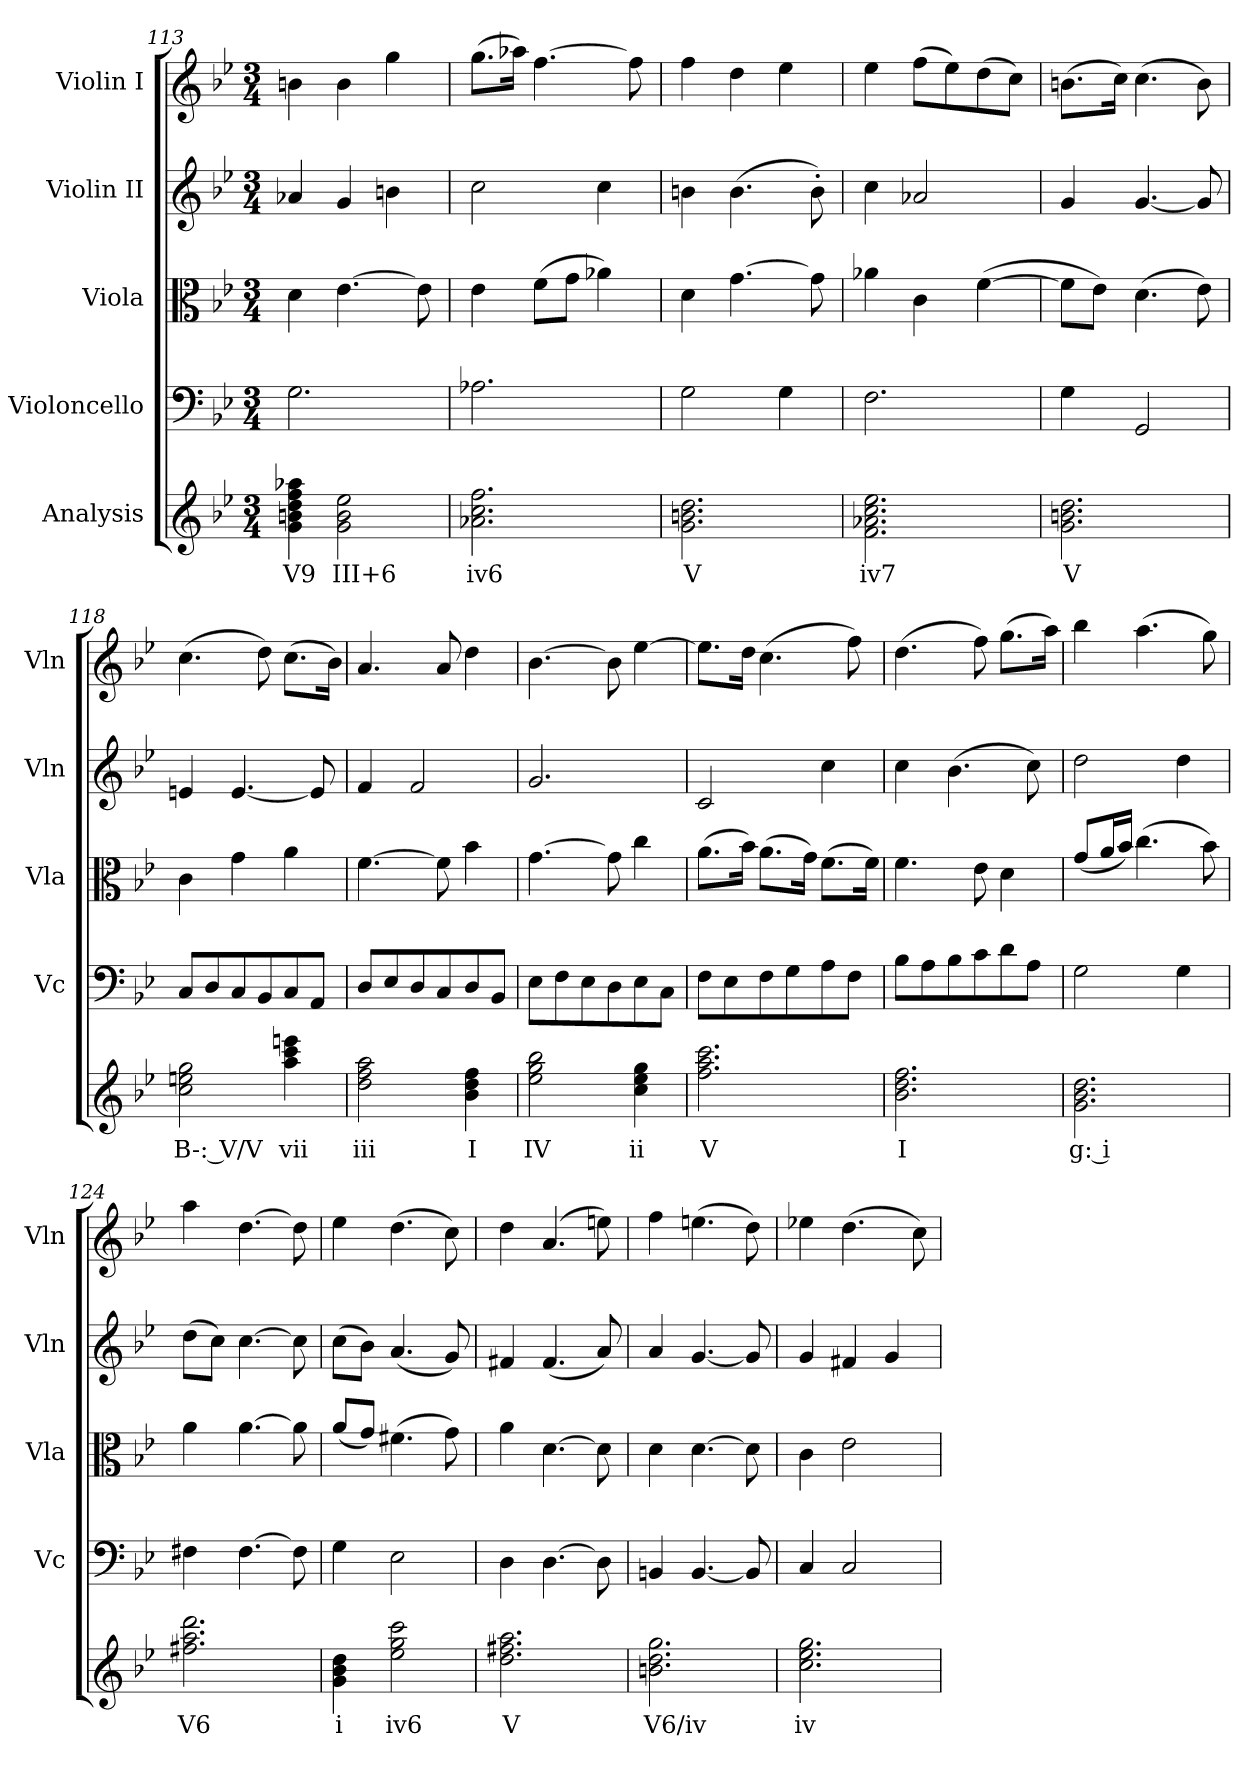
**kern	**text	**kern	**kern	**kern	**kern
*part5	*part5	*part4	*part3	*part2	*part1
*staff5	*staff5	*staff4	*staff3	*staff2	*staff1
*I"Analysis	*	*I"Violoncello	*I"Viola	*I"Violin II	*I"Violin I
*	*	*I'Vc	*I'Vla	*I'Vln	*I'Vln
*clefG2	*	*clefF4	*clefC3	*clefG2	*clefG2
*k[b-e-]	*	*k[b-e-]	*k[b-e-]	*k[b-e-]	*k[b-e-]
*M3/4	*	*M3/4	*M3/4	*M3/4	*M3/4
=113	=113	=113	=113	=113	=113
!	!LO:LY:b	!	!	!	!
4g\ 4bn\ 4dd\ 4ff\ 4aa-X\	V9	2.G\	4d\	4a-X/	4bn\
!	!LO:LY:b	!	!	!	!
2g\ 2b\ 2ee-\	III+6	.	[4.e-\	4g/	4b\
.	.	.	.	4bn\	4gg\
.	.	.	8e-\]	.	.
!!LO:PB:g=z
=114	=114	=114	=114	=114	=114
!	!LO:LY:b	!	!	!	!
2.a-X\ 2.cc\ 2.ff\	iv6	2.A-X\	4e-\	2cc\	(>8.gg\L
.	.	.	.	.	16aa-X\Jk)
.	.	.	(>8f\L	.	[4.ff\
.	.	.	8g\J	.	.
.	.	.	4a-X\)	4cc\	.
.	.	.	.	.	8ff\]
=115	=115	=115	=115	=115	=115
!	!LO:LY:b	!	!	!	!
2.g\ 2.bn\ 2.dd\	V	2G\	4d\	4bn\	4ff\
.	.	.	[4.g\	(>4.b\	4dd\
.	.	4G\	.	.	4ee-\
.	.	.	8g\]	8b'\)	.
=116	=116	=116	=116	=116	=116
!	!LO:LY:b	!	!	!	!
2.f\ 2.a-X\ 2.cc\ 2.ee-\	iv7	2.F\	4a-X\	4cc\	4ee-\
.	.	.	4c\	2a-X/	(>8ff\L
.	.	.	.	.	8ee-\)
.	.	.	(>[4f\	.	(>8dd\
.	.	.	.	.	8cc\J)
=117	=117	=117	=117	=117	=117
!	!LO:LY:b	!	!	!	!
2.g\ 2.bn\ 2.dd\	V	4G\	8f\L]	4g/	(>8.bn\L
.	.	.	8e-\J)	.	.
.	.	.	.	.	16cc\Jk)
.	.	2GG/	(>4.d\	[4.g/	(>4.cc\
.	.	.	8e-\)	8g/]	8b\)
!!LO:LB:g=z
=118	=118	=118	=118	=118	=118
!	!LO:LY:b	!	!	!	!
2cc\ 2een\ 2gg\	B-: V/V	8C/L	4c\	4en/	(>4.cc\
.	.	8D/	.	.	.
.	.	8C/	4g\	[4.e/	.
.	.	8BB-/	.	.	8dd\)
!	!LO:LY:b	!	!	!	!
4aa\ 4ccc\ 4eeen\	vii	8C/	4a\	.	(>8.cc\L
.	.	8AA/J	.	8e/]	.
.	.	.	.	.	16b-\Jk)
=119	=119	=119	=119	=119	=119
!	!LO:LY:b	!	!	!	!
2dd\ 2ff\ 2aa\	iii	8D/L	[4.f\	4f/	4.a/
.	.	8E-/	.	.	.
.	.	8D/	.	2f/	.
.	.	8C/	8f\]	.	8a/
!	!LO:LY:b	!	!	!	!
4b-\ 4dd\ 4ff\	I	8D/	4b-\	.	4dd\
.	.	8BB-/J	.	.	.
=120	=120	=120	=120	=120	=120
!	!LO:LY:b	!	!	!	!
2ee-\ 2gg\ 2bb-\	IV	8E-\L	[4.g\	2.g/	[4.b-\
.	.	8F\	.	.	.
.	.	8E-\	.	.	.
.	.	8D\	8g\]	.	8b-\]
!	!LO:LY:b	!	!	!	!
4cc\ 4ee-\ 4gg\	ii	8E-\	4cc\	.	[4ee-\
.	.	8C\J	.	.	.
=121	=121	=121	=121	=121	=121
!	!LO:LY:b	!	!	!	!
2.ff\ 2.aa\ 2.ccc\	V	8F\L	(>8.a\L	2c/	8.ee-\L]
.	.	8E-\	.	.	.
.	.	.	16b-\Jk)	.	16dd\Jk
.	.	8F\	(>8.a\L	.	(>4.cc\
.	.	8G\	.	.	.
.	.	.	16g\Jk)	.	.
.	.	8A\	(>8.f\L	4cc\	.
.	.	8F\J	.	.	8ff\)
.	.	.	16f\Jk)	.	.
!!LO:PB:g=z
=122	=122	=122	=122	=122	=122
!	!LO:LY:b	!	!	!	!
2.b-\ 2.dd\ 2.ff\	I	8B-\L	4.f\	4cc\	(>4.dd\
.	.	8A\	.	.	.
.	.	8B-\	.	(>4.b-\	.
.	.	8c\	8e-\	.	8ff\)
.	.	8d\	4d\	.	(>8.gg\L
.	.	8A\J	.	8cc\)	.
.	.	.	.	.	16aa\Jk)
=123	=123	=123	=123	=123	=123
!	!LO:LY:b	!	!	!	!
2.g\ 2.b-\ 2.dd\	g: i	2G\	(<8g/L	2dd\	4bb-\
.	.	.	16a/L	.	.
.	.	.	16b-/JJ)	.	.
.	.	.	(>4.cc\	.	(>4.aa\
.	.	4G\	.	4dd\	.
.	.	.	8b-\)	.	8gg\)
=124	=124	=124	=124	=124	=124
!	!LO:LY:b	!	!	!	!
2.ff#X\ 2.aa\ 2.ddd\	V6	4F#X\	4a\	(>8dd\L	4aa\
.	.	.	.	8cc\J)	.
.	.	[4.F#\	[4.a\	[4.cc\	[4.dd\
.	.	8F#\]	8a\]	8cc\]	8dd\]
=125	=125	=125	=125	=125	=125
!	!LO:LY:b	!	!	!	!
4g\ 4b-\ 4dd\	i	4G\	(<8a/L	(>8cc\L	4ee-\
.	.	.	8g/J)	8b-\J)	.
!	!LO:LY:b	!	!	!	!
2ee-\ 2gg\ 2ccc\	iv6	2E-\	(>4.f#X\	(<4.a/	(>4.dd\
.	.	.	8g\)	8g/)	8cc\)
!!LO:LB:g=z
=126	=126	=126	=126	=126	=126
!	!LO:LY:b	!	!	!	!
2.dd\ 2.ff#X\ 2.aa\	V	4D\	4a\	4f#X/	4dd\
.	.	[4.D\	[4.d\	(<4.f#/	(>4.a/
.	.	8D\]	8d\]	8a/)	8een\)
=127	=127	=127	=127	=127	=127
!	!LO:LY:b	!	!	!	!
2.bn\ 2.dd\ 2.gg\	V6/iv	4BBn/	4d\	4a/	4ff\
.	.	[4.BB/	[4.d\	[4.g/	(>4.een\
.	.	8BB/]	8d\]	8g/]	8dd\)
=128	=128	=128	=128	=128	=128
!	!LO:LY:b	!	!	!	!
2.cc\ 2.ee-\ 2.gg\	iv	4C/	4c\	4g/	4ee-X\
.	.	2C/	2e-\	4f#X/	(>4.dd\
.	.	.	.	4g/	.
.	.	.	.	.	8cc\)
=	=	=	=	=	=
*-	*-	*-	*-	*-	*-
